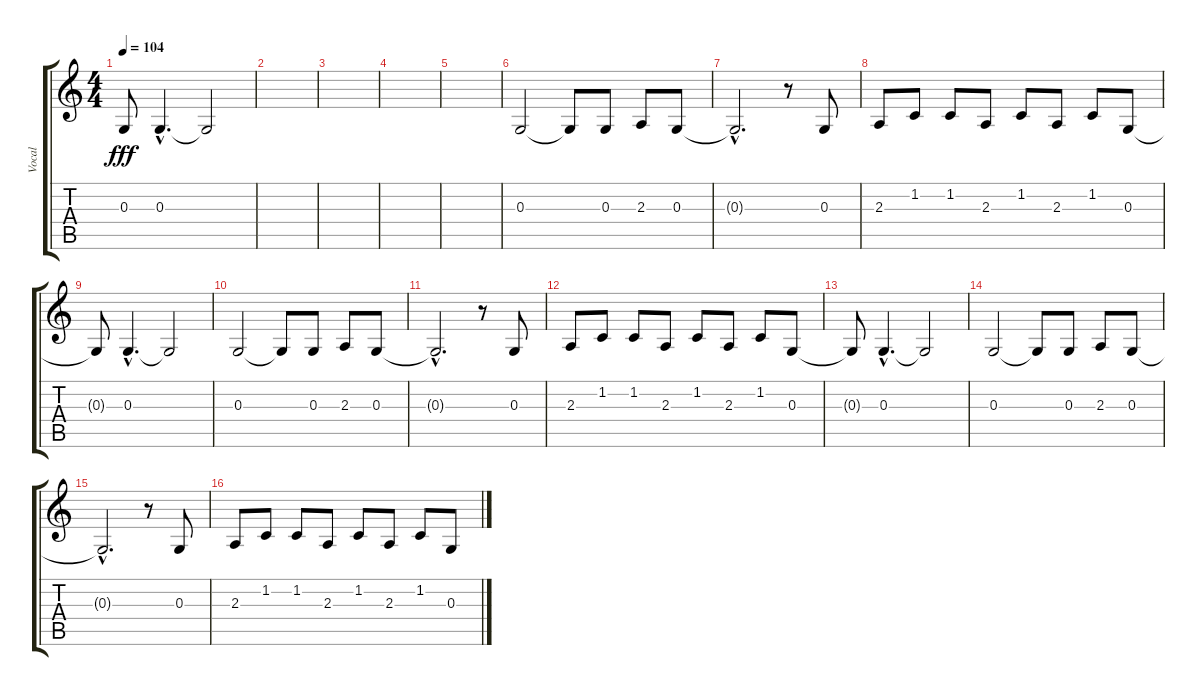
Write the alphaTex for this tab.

\track ("Vocal" "Vocal") {instrument altosax}
\staff {score tabs}
\tuning (E4 B3 G3 D3 A2 E2) {hide}
\ts (4 4)
\tempo 104
\clef g2
\ks c
0.3{t}.8{dy fff} 0.3{hac}.4{d} 0.3{t}.2 |
|
|
|
|
0.3.2 0.3{t}.8 0.3.8 2.3.8 0.3.8 |
0.3{hac t}.2{d} r.8 0.3.8 |
2.3.8 1.2.8 1.2.8 2.3.8 1.2.8 2.3.8 1.2.8 0.3.8 |
0.3{t}.8 0.3{hac}.4{d} 0.3{t}.2 |
0.3.2 0.3{t}.8 0.3.8 2.3.8 0.3.8 |
0.3{hac t}.2{d} r.8 0.3.8 |
2.3.8 1.2.8 1.2.8 2.3.8 1.2.8 2.3.8 1.2.8 0.3.8 |
0.3{t}.8 0.3{hac}.4{d} 0.3{t}.2 |
0.3.2 0.3{t}.8 0.3.8 2.3.8 0.3.8 |
0.3{hac t}.2{d} r.8 0.3.8 |
2.3.8 1.2.8 1.2.8 2.3.8 1.2.8 2.3.8 1.2.8 0.3.8
